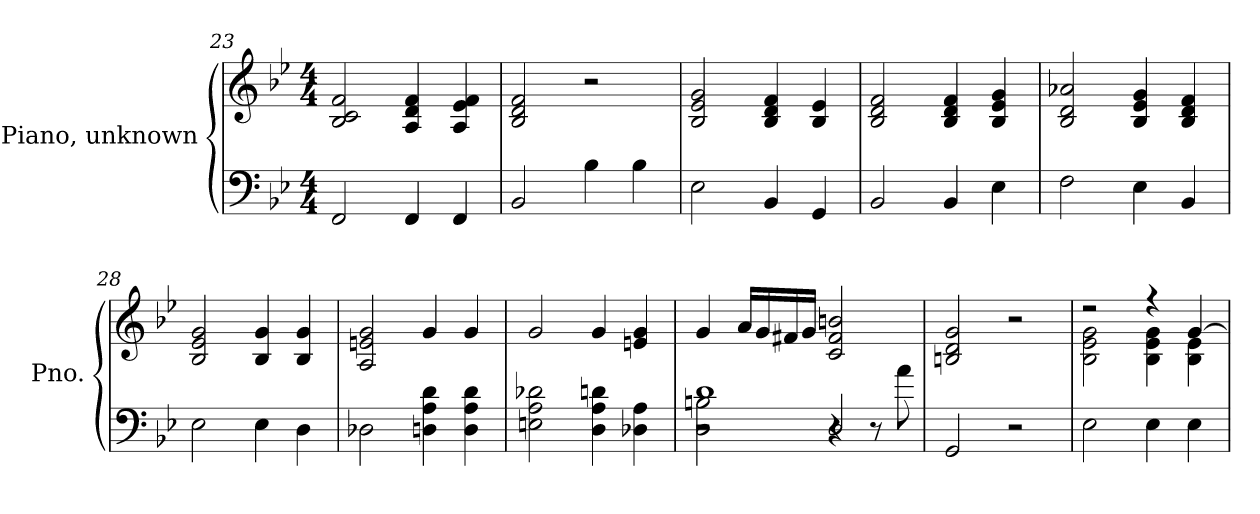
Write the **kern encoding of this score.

**kern	**kern
*part1	*part1
*staff2	*staff1
*I"Piano, unknown	*
*I'Pno.	*
*clefF4	*clefG2
*k[b-e-]	*k[b-e-]
*M4/4	*M4/4
=23	=23
2FF/	2B-/ 2c/ 2f/
4FF/	4A/ 4d/ 4f/
4FF/	4A/ 4e-/ 4f/
=24	=24
2BB-/	2B-/ 2d/ 2f/
4B-\	2r
4B-\	.
!!LO:LB:g=z
=25	=25
2E-\	2B-/ 2e-/ 2g/
4BB-/	4B-/ 4d/ 4f/
4GG/	4B-/ 4e-/
=26	=26
2BB-/	2B-/ 2d/ 2f/
4BB-/	4B-/ 4d/ 4f/
4E-\	4B-/ 4e-/ 4g/
=27	=27
2F\	2B-/ 2d/ 2a-X/
4E-\	4B-/ 4e-/ 4g/
4BB-/	4B-/ 4d/ 4f/
=28	=28
2E-\	2B-/ 2e-/ 2g/
4E-\	4B-/ 4g/
4D\	4B-/ 4g/
=29	=29
2D-X\	2A/ 2en/ 2g/
4Dn\ 4A\ 4d\	4g/
4D\ 4A\ 4d\	4g/
=30	=30
2En\ 2A\ 2d-X\	2g/
4D\ 4A\ 4dn\	4g/
4D-X\ 4A\	4en/ 4g/
=31	=31
*^	*
*	*^	*
1d	2D\ 2Bn\	2r	4g/
.	.	.	16a/LL
.	.	.	16g/
.	.	.	16f#X/
.	.	.	16g/JJ
.	4r	2D/	2c/ 2f#/ 2bn/
.	8r	.	.
.	8a\	.	.
*v	*v	*v	*
=32	=32
2GG/	2Bn/ 2d/ 2g/
2r	2r
!!LO:LB:g=z
=33	=33
*	*^
2E-\	2r	2B-\ 2e-\ 2g\
4E-\	4r	4B-\ 4e-\ 4g\
4E-\	[4g/	4B-\ 4e-\
*	*v	*v
=	=
*-	*-
